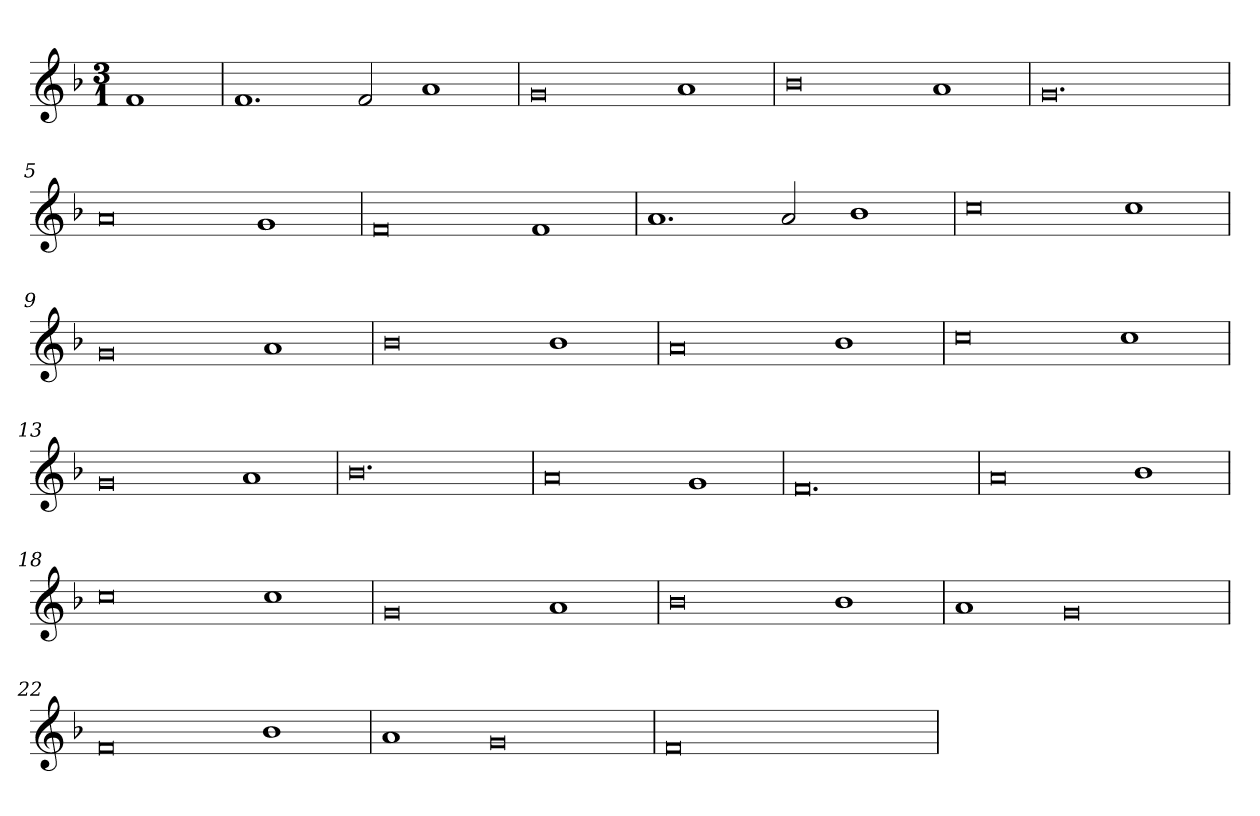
**kern
*part1
*staff1
*clefG2
*k[b-]
*F:
*M3/1
=
1f
=1
1.f
2f
1a
=2
0g
1a
=3
0b-
1a
=4
0.g
=5
0a
1g
=6
0f
1f
=7
1.a
2a
1b-
=8
0cc
1cc
=9
0g
1a
=10
0b-
1b-
=11
0a
1b-
=12
0cc
1cc
=13
0g
1a
=14
0.b-
=15
0a
1g
=16
0.f
=17
0a
1b-
=18
0cc
1cc
=19
0g
1a
=20
0b-
1b-
=21
1a
0g
=22
0f
1b-
=23
1a
0g
=24
0f
1ryy
=
*-
